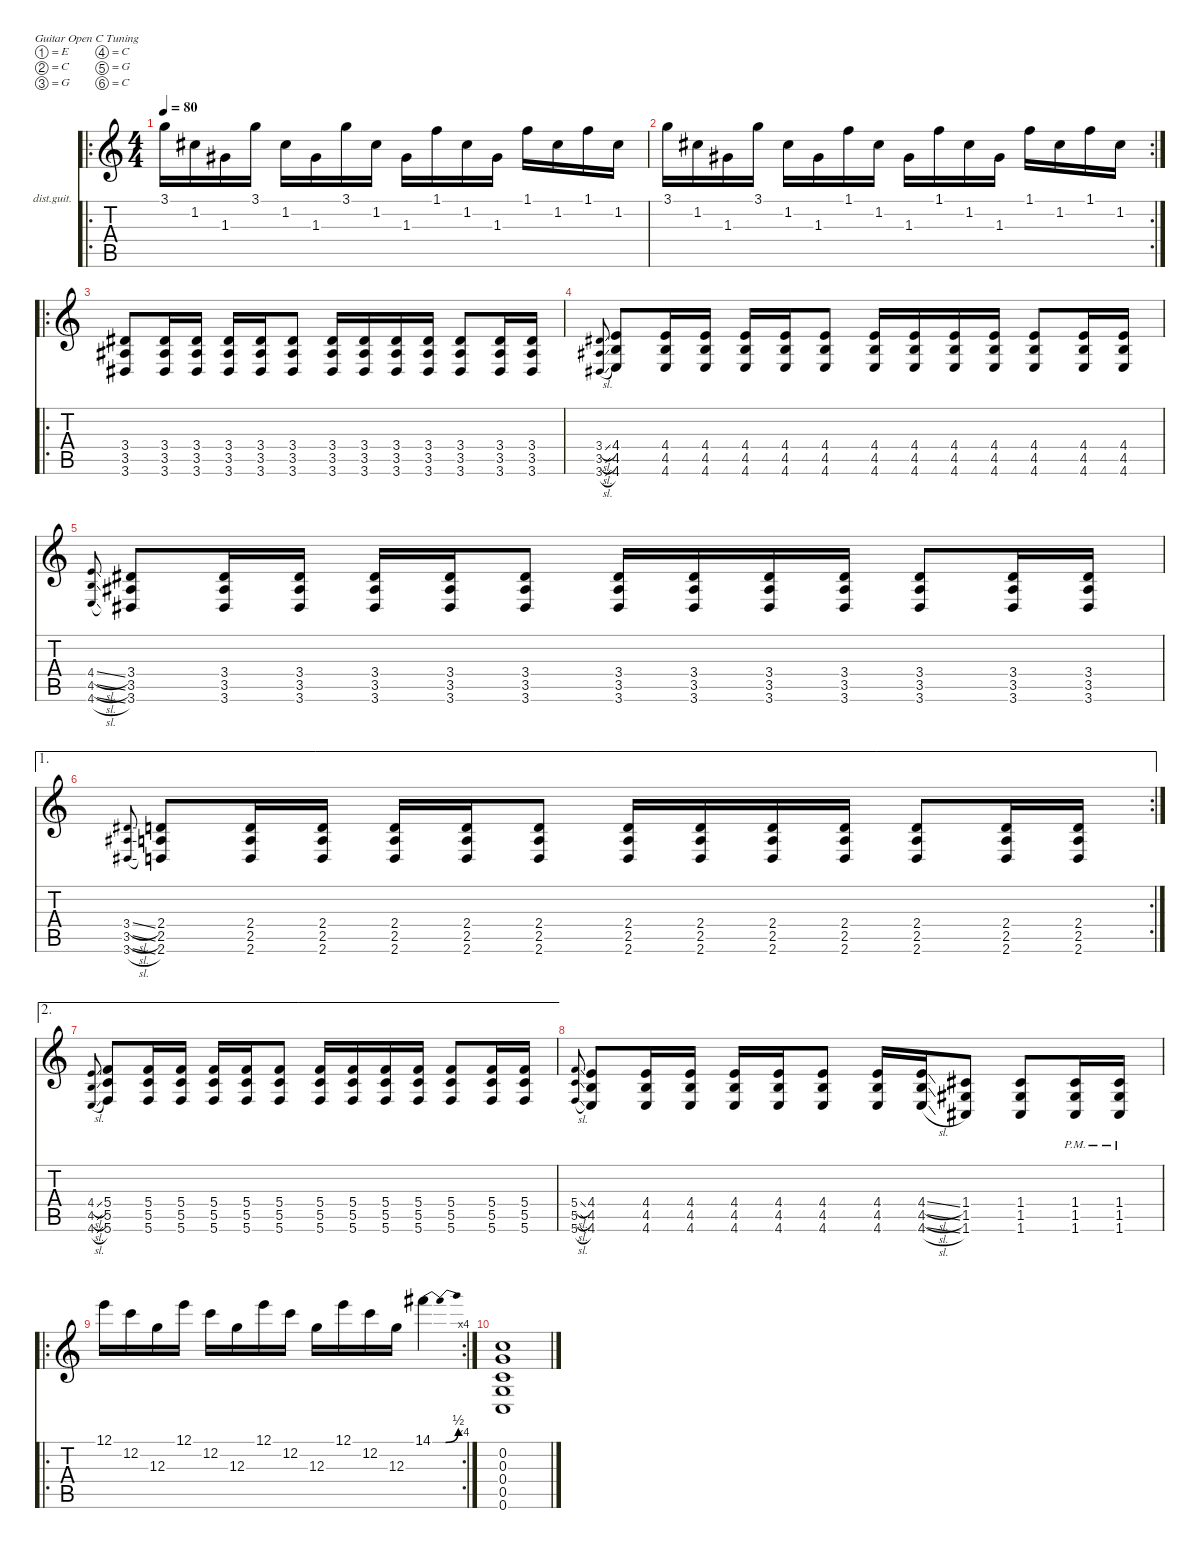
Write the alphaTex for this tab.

\defaultSystemsLayout 4
\hideDynamics
\bracketExtendMode nobrackets
\firstSystemTrackNameOrientation horizontal
\otherSystemsTrackNameOrientation horizontal
\track ("Guitar 1" "dist.guit.") {instrument distortionguitar}
\staff {score tabs}
\tuning (E4 C4 G3 C3 G2 C2)
\ro
\ts (4 4)
\tempo 80
\clef g2
\ks c
3.1.16{dy f beam Down} 1.2{acc #}.16{beam Down} 1.3{acc #}.16{beam Down} 3.1.16{beam Down} 1.2{acc #}.16{beam Down} 1.3{acc #}.16{beam Down} 3.1.16{beam Down} 1.2{acc #}.16{beam Down} 1.3{acc #}.16{beam Down} 1.1.16{beam Down} 1.2{acc #}.16{beam Down} 1.3{acc #}.16{beam Down} 1.1.16{beam Down} 1.2{acc #}.16{beam Down} 1.1.16{beam Down} 1.2{acc #}.16{beam Down} |
\rc 2
3.1.16{beam Down} 1.2{acc #}.16{beam Down} 1.3{acc #}.16{beam Down} 3.1.16{beam Down} 1.2{acc #}.16{beam Down} 1.3{acc #}.16{beam Down} 1.1.16{beam Down} 1.2{acc #}.16{beam Down} 1.3{acc #}.16{beam Down} 1.1.16{beam Down} 1.2{acc #}.16{beam Down} 1.3{acc #}.16{beam Down} 1.1.16{beam Down} 1.2{acc #}.16{beam Down} 1.1.16{beam Down} 1.2{acc #}.16{beam Down} |
\ro
(3.4{acc #} 3.5{acc #} 3.6{acc #}).8{beam Up} (3.4{acc #} 3.5{acc #} 3.6{acc #}).16{beam Up} (3.4{acc #} 3.5{acc #} 3.6{acc #}).16{beam Up} (3.4{acc #} 3.5{acc #} 3.6{acc #}).16{beam Up} (3.4{acc #} 3.5{acc #} 3.6{acc #}).16{beam Up} (3.4{acc #} 3.5{acc #} 3.6{acc #}).8{beam Up} (3.4{acc #} 3.5{acc #} 3.6{acc #}).16{beam Up} (3.4{acc #} 3.5{acc #} 3.6{acc #}).16{beam Up} (3.4{acc #} 3.5{acc #} 3.6{acc #}).16{beam Up} (3.4{acc #} 3.5{acc #} 3.6{acc #}).16{beam Up} (3.4{acc #} 3.5{acc #} 3.6{acc #}).8{beam Up} (3.4{acc #} 3.5{acc #} 3.6{acc #}).16{beam Up} (3.4{acc #} 3.5{acc #} 3.6{acc #}).16{beam Up} |
(3.4{sl acc #} 3.5{sl acc #} 3.6{sl acc #}).8{gr onbeat dy mf beam Up} (4.4 4.5 4.6).8{dy f beam Up} (4.4 4.5 4.6).16{beam Up} (4.4 4.5 4.6).16{beam Up} (4.4 4.5 4.6).16{beam Up} (4.4 4.5 4.6).16{beam Up} (4.4 4.5 4.6).8{beam Up} (4.4 4.5 4.6).16{beam Up} (4.4 4.5 4.6).16{beam Up} (4.4 4.5 4.6).16{beam Up} (4.4 4.5 4.6).16{beam Up} (4.4 4.5 4.6).8{beam Up} (4.4 4.5 4.6).16{beam Up} (4.4 4.5 4.6).16{beam Up} |
(4.4{sl} 4.5{sl} 4.6{sl}).8{gr onbeat dy mf beam Up} (3.4{acc #} 3.5{acc #} 3.6{acc #}).8{dy f beam Up} (3.4{acc #} 3.5{acc #} 3.6{acc #}).16{beam Up} (3.4{acc #} 3.5{acc #} 3.6{acc #}).16{beam Up} (3.4{acc #} 3.5{acc #} 3.6{acc #}).16{beam Up} (3.4{acc #} 3.5{acc #} 3.6{acc #}).16{beam Up} (3.4{acc #} 3.5{acc #} 3.6{acc #}).8{beam Up} (3.4{acc #} 3.5{acc #} 3.6{acc #}).16{beam Up} (3.4{acc #} 3.5{acc #} 3.6{acc #}).16{beam Up} (3.4{acc #} 3.5{acc #} 3.6{acc #}).16{beam Up} (3.4{acc #} 3.5{acc #} 3.6{acc #}).16{beam Up} (3.4{acc #} 3.5{acc #} 3.6{acc #}).8{beam Up} (3.4{acc #} 3.5{acc #} 3.6{acc #}).16{beam Up} (3.4{acc #} 3.5{acc #} 3.6{acc #}).16{beam Up} |
\ae 1
\rc 2
(3.4{sl acc #} 3.5{sl acc #} 3.6{sl acc #}).8{gr onbeat dy mf beam Up} (2.4 2.5 2.6).8{dy f beam Up} (2.4 2.5 2.6).16{beam Up} (2.4 2.5 2.6).16{beam Up} (2.4 2.5 2.6).16{beam Up} (2.4 2.5 2.6).16{beam Up} (2.4 2.5 2.6).8{beam Up} (2.4 2.5 2.6).16{beam Up} (2.4 2.5 2.6).16{beam Up} (2.4 2.5 2.6).16{beam Up} (2.4 2.5 2.6).16{beam Up} (2.4 2.5 2.6).8{beam Up} (2.4 2.5 2.6).16{beam Up} (2.4 2.5 2.6).16{beam Up} |
\ae 2
(4.4{sl} 4.5{sl} 4.6{sl}).8{gr onbeat dy mf beam Up} (5.4 5.5 5.6).8{dy f beam Up} (5.4 5.5 5.6).16{beam Up} (5.4 5.5 5.6).16{beam Up} (5.4 5.5 5.6).16{beam Up} (5.4 5.5 5.6).16{beam Up} (5.4 5.5 5.6).8{beam Up} (5.4 5.5 5.6).16{beam Up} (5.4 5.5 5.6).16{beam Up} (5.4 5.5 5.6).16{beam Up} (5.4 5.5 5.6).16{beam Up} (5.4 5.5 5.6).8{beam Up} (5.4 5.5 5.6).16{beam Up} (5.4 5.5 5.6).16{beam Up} |
(5.4{sl} 5.5{sl} 5.6{sl}).8{gr onbeat dy mf beam Up} (4.4 4.5 4.6).8{dy f beam Up} (4.4 4.5 4.6).16{beam Up} (4.4 4.5 4.6).16{beam Up} (4.4 4.5 4.6).16{beam Up} (4.4 4.5 4.6).16{beam Up} (4.4 4.5 4.6).8{beam Up} (4.4 4.5 4.6).16{beam Up} (4.4{sl} 4.5{sl} 4.6{sl}).16{beam Up} (1.4{acc #} 1.5{acc #} 1.6{acc #}).8{beam Up} (1.4{acc #} 1.5{acc #} 1.6{acc #}).8{beam Up} (1.4{acc #} 1.5{pm acc #} 1.6{pm acc #}).16{beam Up} (1.4{acc #} 1.5{pm acc #} 1.6{pm acc #}).16{beam Up} |
\ro
\rc 4
12.1.16{beam Down} 12.2.16{beam Down} 12.3.16{beam Down} 12.1.16{beam Down} 12.2.16{beam Down} 12.3.16{beam Down} 12.1.16{beam Down} 12.2.16{beam Down} 12.3.16{beam Down} 12.1.16{beam Down} 12.2.16{beam Down} 12.3.16{beam Down} 14.1{be (bendrelease 0 0 19.999999199999998 2 30 2 9.999999599999999 0) acc #}.4{beam Down} |
(0.2 0.3 0.4 0.5 0.6).1{beam Up}
